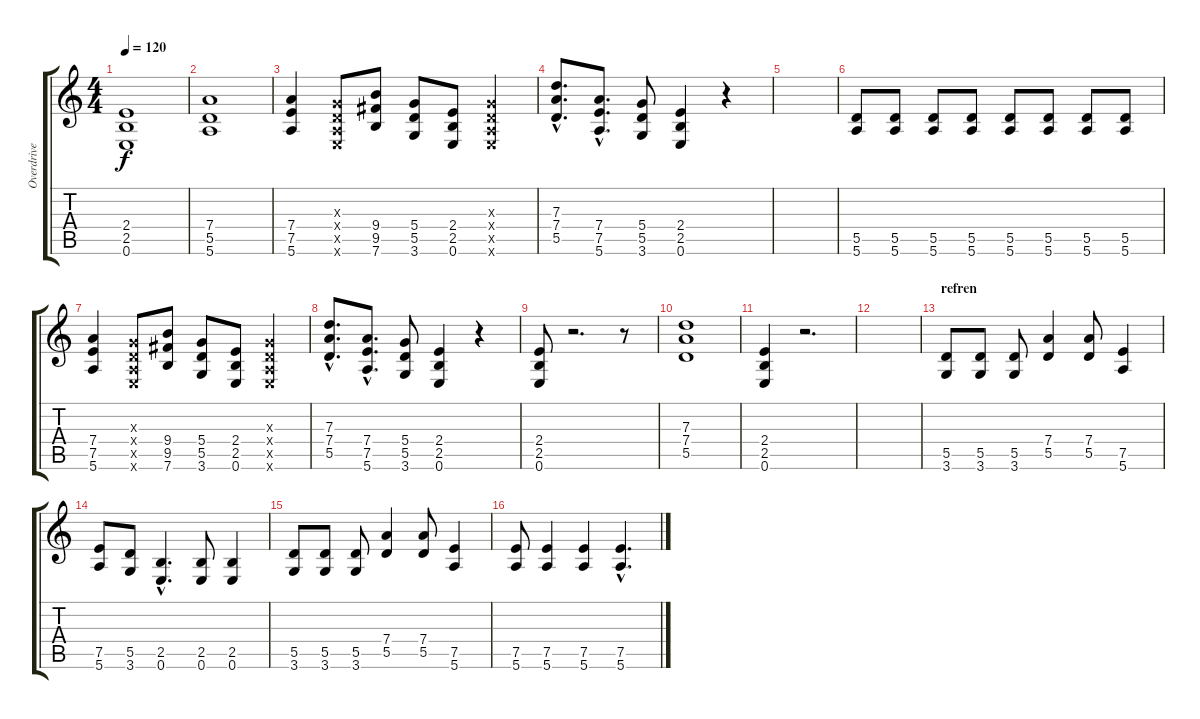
\track ("Overdrive" "Overdrive") {instrument overdrivenguitar}
\staff {score tabs}
\tuning (E4 B3 G3 D3 A2 E2) {hide}
\ts (4 4)
\tempo 120
\clef g2
\ks c
(2.4 2.5 0.6).1{dy f} |
(7.4 5.5 5.6).1 |
(7.4 7.5 5.6).4 (0.3{x} 0.4{x} 0.5{x} 0.6{x}).8 (9.4 9.5 7.6).8 (5.4 5.5 3.6).8 (2.4 2.5 0.6).8 (0.3{x} 0.4{x} 0.5{x} 0.6{x}).4 |
(7.3{hac} 7.4{hac} 5.5{hac}).8{d} (7.4{hac} 7.5{hac} 5.6{hac}).8{d} (5.4 5.5 3.6).8 (2.4 2.5 0.6).4 r.4 |
|
(5.5 5.6).8 (5.5 5.6).8 (5.5 5.6).8 (5.5 5.6).8 (5.5 5.6).8 (5.5 5.6).8 (5.5 5.6).8 (5.5 5.6).8 |
(7.4 7.5 5.6).4 (0.3{x} 0.4{x} 0.5{x} 0.6{x}).8 (9.4 9.5 7.6).8 (5.4 5.5 3.6).8 (2.4 2.5 0.6).8 (0.3{x} 0.4{x} 0.5{x} 0.6{x}).4 |
(7.3{hac} 7.4{hac} 5.5{hac}).8{d} (7.4{hac} 7.5{hac} 5.6{hac}).8{d} (5.4 5.5 3.6).8 (2.4 2.5 0.6).4 r.4 |
(2.4 2.5 0.6).8 r.2{d} r.8 |
(7.3 7.4 5.5).1 |
(2.4 2.5 0.6).4 r.2{d} |
|
\section ("" "refren")
(5.5 3.6).8 (5.5 3.6).8 (5.5 3.6).8 (7.4 5.5).4 (7.4 5.5).8 (7.5 5.6).4 |
(7.5 5.6).8 (5.5 3.6).8 (2.5{hac} 0.6{hac}).4{d} (2.5 0.6).8 (2.5 0.6).4 |
(5.5 3.6).8 (5.5 3.6).8 (5.5 3.6).8 (7.4 5.5).4 (7.4 5.5).8 (7.5 5.6).4 |
(7.5 5.6).8 (7.5 5.6).4 (7.5 5.6).4 (7.5{hac} 5.6{hac}).4{d}
